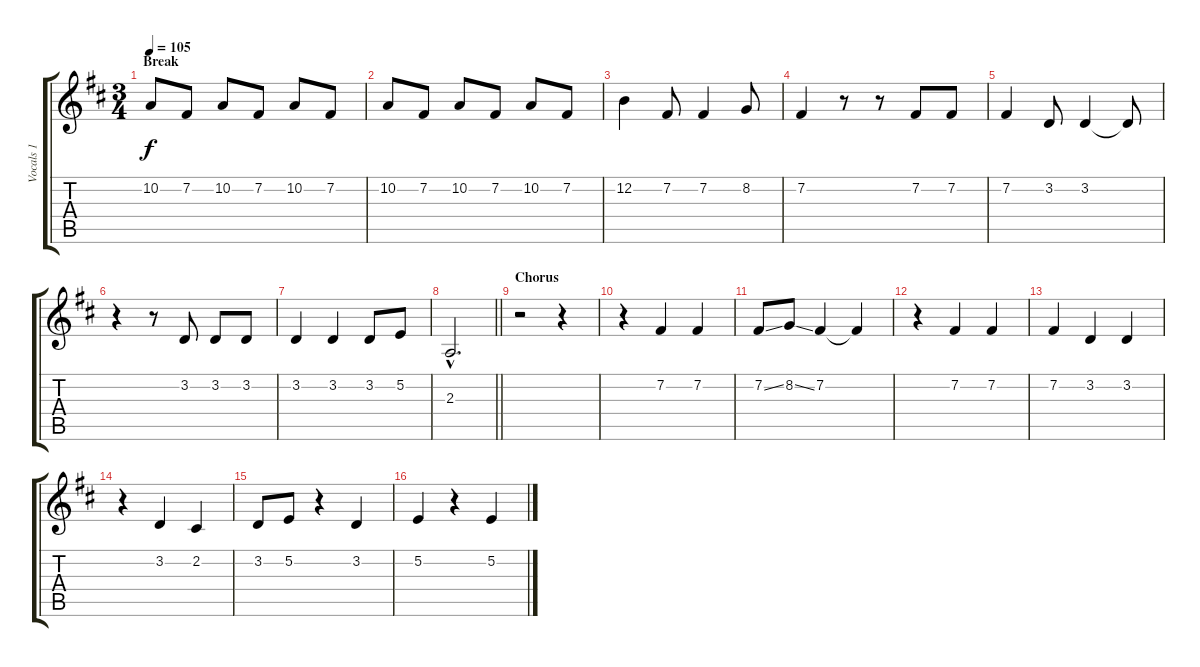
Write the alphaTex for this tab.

\track ("Vocals 1" "Vocals 1") {instrument lead1square}
\staff {score tabs}
\tuning (E4 B3 G3 D3 A2 E2) {hide}
\ts (3 4)
\section ("" "Break")
\tempo 105
\clef g2
\ks d
10.2.8{dy f} 7.2.8 10.2.8 7.2.8 10.2.8 7.2.8 |
10.2.8 7.2.8 10.2.8 7.2.8 10.2.8 7.2.8 |
12.2.4 7.2.8 7.2.4 8.2.8 |
7.2.4 r.8 r.8 7.2.8 7.2.8 |
7.2.4 3.2.8 3.2.4 3.2{t}.8 |
r.4 r.8 3.2.8 3.2.8 3.2.8 |
3.2.4 3.2.4 3.2.8 5.2.8 |
\barLineRight lightlight
2.3{hac}.2{d} |
\section ("" "Chorus")
r.2 r.4 |
r.4 7.2.4 7.2.4 |
7.2{ss}.8 8.2{ss}.8 7.2.4 7.2{t}.4 |
r.4 7.2.4 7.2.4 |
7.2.4 3.2.4 3.2.4 |
r.4 3.2.4 2.2.4 |
3.2.8 5.2.8 r.4 3.2.4 |
5.2.4 r.4 5.2.4
